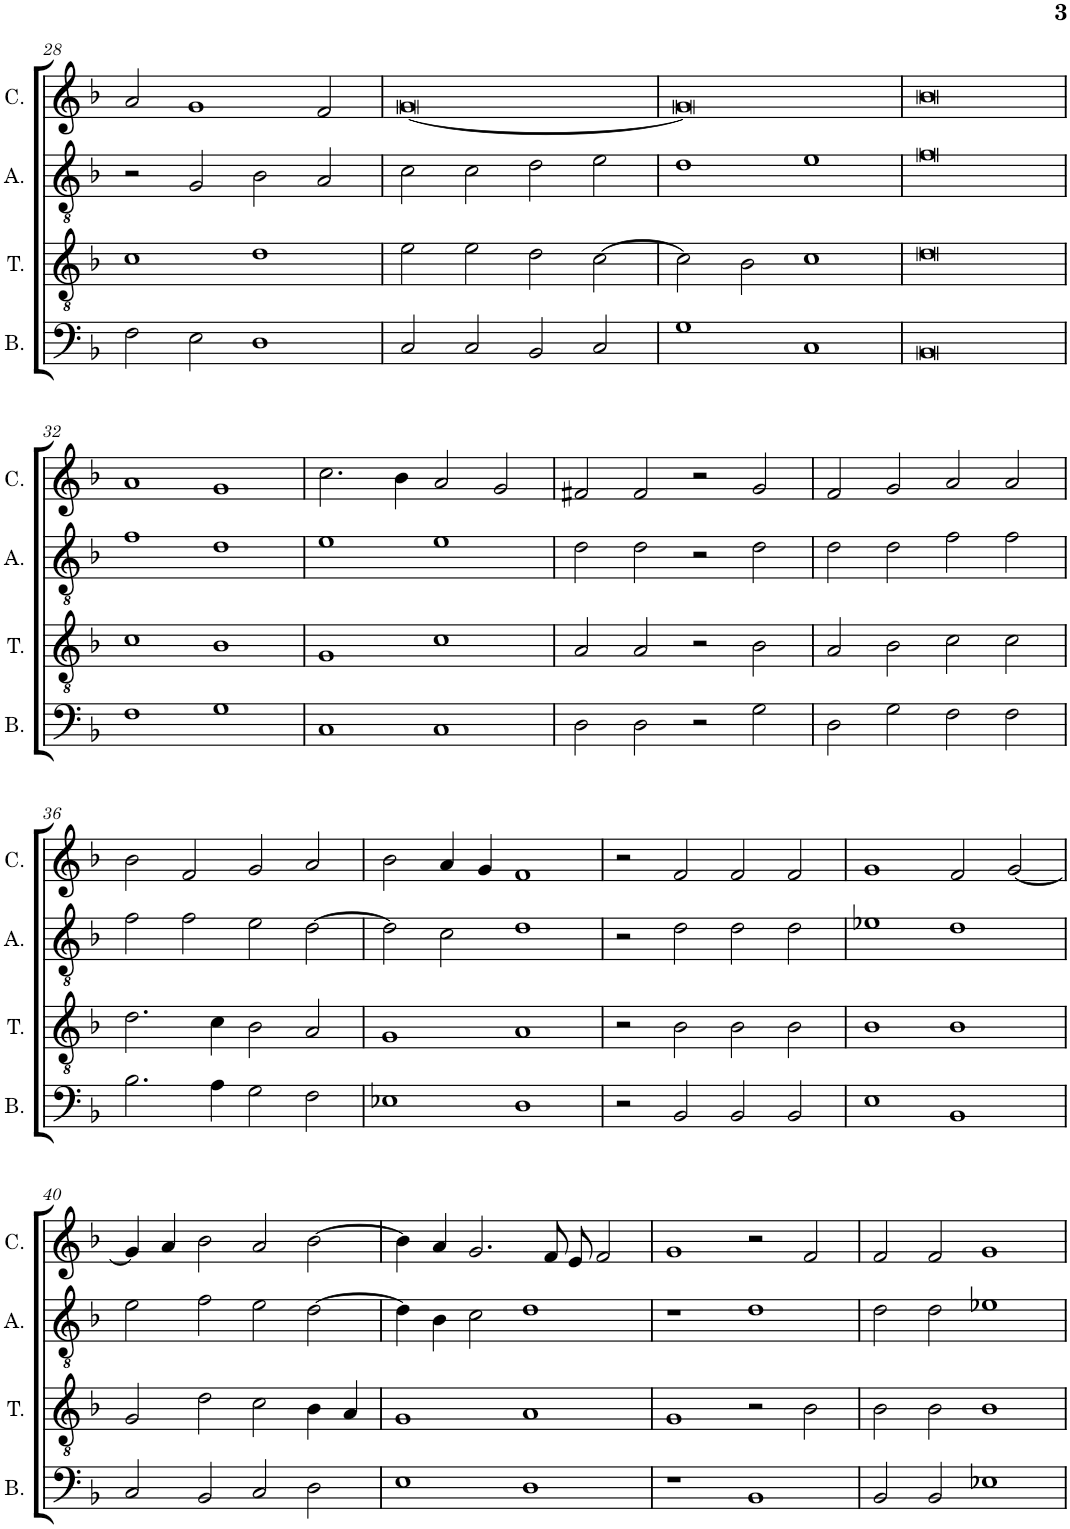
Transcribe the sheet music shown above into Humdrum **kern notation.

**kern	**kern	**kern	**kern
*part4	*part3	*part2	*part1
*staff4	*staff3	*staff2	*staff1
*I"Bassus	*I"Tenor	*I"Altus	*I"Cantus
*I'B.	*I'T.	*I'A.	*I'C.
!!LO:PB:g=z
*clefF4	*clefGv2	*clefGv2	*clefG2
*k[b-]	*k[b-]	*k[b-]	*k[b-]
*M2/1	*M2/1	*M2/1	*M2/1
=28	=28	=28	=28
2F\	1c	2r	2a/
2E\	.	2G/	1g
1D	1d	2B-\	.
.	.	2A/	2f/
=29	=29	=29	=29
2C/	2e\	2c\	[0g
2C/	2e\	2c\	.
2BB-/	2d\	2d\	.
2C/	[2c\	2e\	.
=30	=30	=30	=30
1G	2c\]	1d	0g]
.	2B-\	.	.
1C	1c	1e	.
=31	=31	=31	=31
0BB-	0d	0f	0b-
!!LO:LB:g=z
=32	=32	=32	=32
1F	1c	1f	1a
1G	1B-	1d	1g
=33	=33	=33	=33
1C	1G	1e	2.cc\
.	.	.	4b-\
1C	1c	1e	2a/
.	.	.	2g/
=34	=34	=34	=34
2D\	2A/	2d\	2f#X/
2D\	2A/	2d\	2f#/
2r	2r	2r	2r
2G\	2B-\	2d\	2g/
=35	=35	=35	=35
2D\	2A/	2d\	2f/
2G\	2B-\	2d\	2g/
2F\	2c\	2f\	2a/
2F\	2c\	2f\	2a/
!!LO:LB:g=z
=36	=36	=36	=36
2.B-\	2.d\	2f\	2b-\
.	.	2f\	2f/
4A\	4c\	.	.
2G\	2B-\	2e\	2g/
2F\	2A/	[2d\	2a/
=37	=37	=37	=37
1E-X	1G	2d\]	2b-\
.	.	2c\	4a/
.	.	.	4g/
1D	1A	1d	1f
=38	=38	=38	=38
2r	2r	2r	2r
2BB-/	2B-\	2d\	2f/
2BB-/	2B-\	2d\	2f/
2BB-/	2B-\	2d\	2f/
=39	=39	=39	=39
1E	1B-	1e-X	1g
1BB-	1B-	1d	2f/
.	.	.	[2g/
!!LO:LB:g=z
=40	=40	=40	=40
2C/	2G/	2e\	4g/]
.	.	.	4a/
2BB-/	2d\	2f\	2b-\
2C/	2c\	2e\	2a/
2D\	4B-\	[2d\	[2b-\
.	4A/	.	.
=41	=41	=41	=41
1E	1G	4d\]	4b-\]
.	.	4B-\	4a/
.	.	2c\	2.g/
1D	1A	1d	.
.	.	.	8f/L
.	.	.	8e/J
.	.	.	2f/
=42	=42	=42	=42
1r	1G	1r	1g
1BB-	2r	1d	2r
.	2B-\	.	2f/
=43	=43	=43	=43
2BB-/	2B-\	2d\	2f/
2BB-/	2B-\	2d\	2f/
1E-X	1B-	1e-X	1g
=	=	=	=
*-	*-	*-	*-
